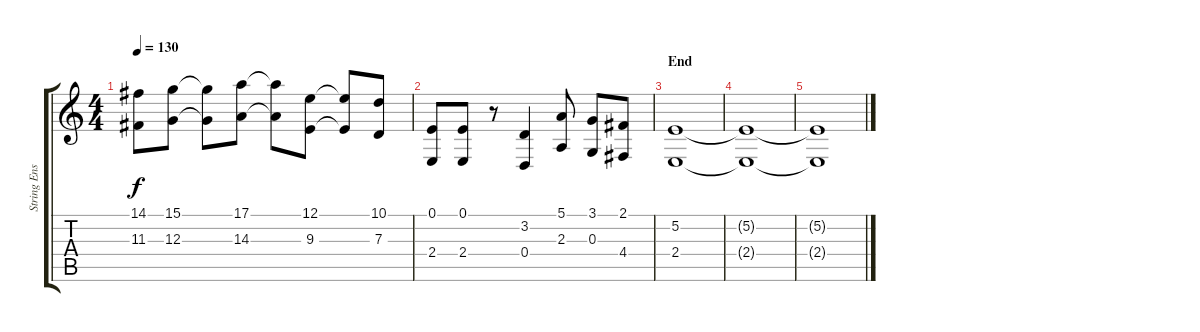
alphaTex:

\track ("String Ensemble" "String Ens") {instrument stringensemble1}
\staff {score tabs}
\tuning (E4 B3 G3 D3 A2 E2) {hide}
\ts (4 4)
\tempo 130
\clef g2
\ks c
(14.1 11.3).8{dy f} (15.1 12.3).8 (15.1{t} 12.3{t}).8 (17.1 14.3).8 (17.1{t} 14.3{t}).8 (12.1 9.3).8 (12.1{t} 9.3{t}).8 (10.1 7.3).8 |
(0.1 2.4).8 (0.1 2.4).8 r.8 (3.2 0.4).4 (5.1 2.3).8 (3.1 0.3).8 (2.1 4.4).8 |
\section ("" "End")
(5.2 2.4).1 |
(5.2{t} 2.4{t}).1 |
(5.2{t} 2.4{t}).1
